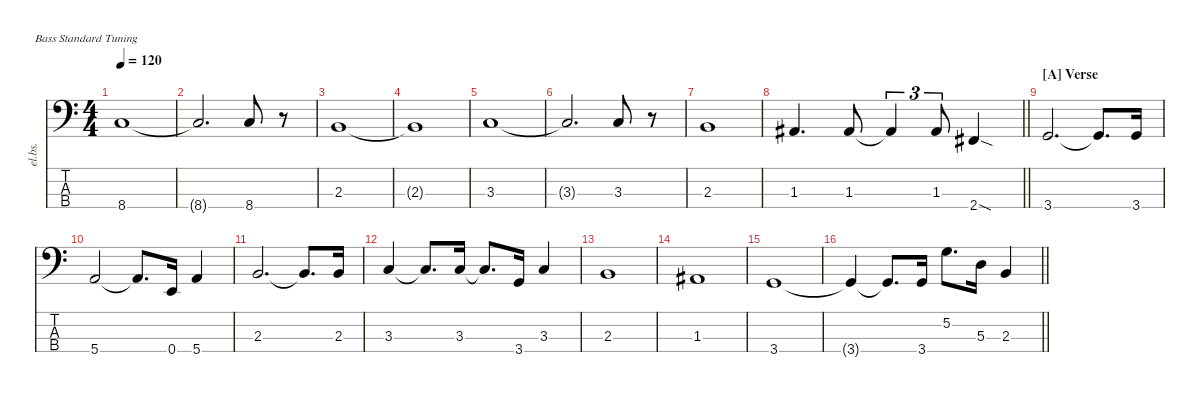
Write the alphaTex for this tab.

\defaultSystemsLayout 4
\hideDynamics
\bracketExtendMode nobrackets
\track ("Electric Bass" "el.bs.") {mute instrument electricbassfinger}
\staff {score tabs}
\tuning (G2 D2 A1 E1)
\ts (4 4)
\tempo 120
\clef f4
\ks c
8.4.1{dy mf beam Up} |
8.4{t}.2{d beam Up} 8.4.8{beam Up} r.8{beam Down} |
2.3.1{beam Up} |
2.3{t}.1{beam Up} |
3.3.1{beam Up} |
3.3{t}.2{d beam Up} 3.3.8{beam Up} r.8{beam Down} |
2.3.1{beam Up} |
\barLineRight lightlight
1.3{acc #}.4{d beam Up} 1.3{acc #}.8{beam Up} 1.3{t acc #}.4{tu (3 2) beam Up} 1.3{acc #}.8{tu (3 2) beam Up} 2.4{sod acc #}.4{beam Up} |
\section ("A" "Verse")
3.4.2{d beam Up} 3.4{t}.8{d beam Up} 3.4.16{beam Up} |
5.4.2{beam Up} 5.4{t}.8{d beam Up} 0.4.16{beam Up} 5.4.4{beam Up} |
2.3.2{d beam Up} 2.3{t}.8{d beam Up} 2.3.16{beam Up} |
3.3.4{beam Up} 3.3{t}.8{d beam Up} 3.3.16{beam Up} 3.3{t}.8{d beam Up} 3.4.16{beam Up} 3.3.4{beam Up} |
2.3.1{beam Up} |
1.3{acc #}.1{beam Up} |
3.4.1{beam Up} |
\barLineRight lightlight
3.4{t}.4{beam Up} 3.4{t}.8{d beam Up} 3.4.16{beam Up} 5.2.8{d beam Down} 5.3.16{beam Down} 2.3.4{beam Up}
